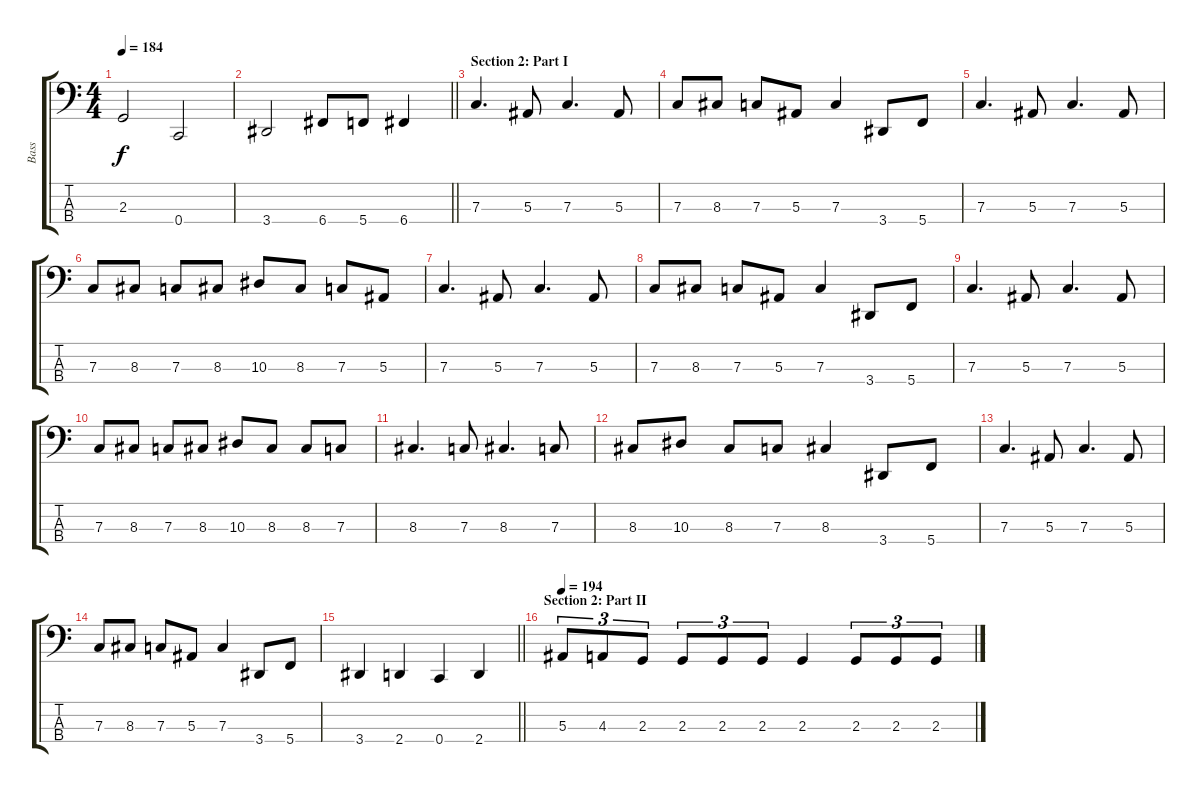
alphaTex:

\track ("Bass" "Bass") {instrument electricbasspick}
\staff {score tabs}
\tuning (Eb2 Bb1 F1 C1) {hide}
\ts (4 4)
\tempo 184
\clef f4
\ks c
2.3.2{dy f} 0.4.2 |
\barLineRight lightlight
3.4.2 6.4.8 5.4.8 6.4.4 |
\section ("" "Section 2: Part I")
7.3.4{d} 5.3.8 7.3.4{d} 5.3.8 |
7.3.8 8.3.8 7.3.8 5.3.8 7.3.4 3.4.8 5.4.8 |
7.3.4{d} 5.3.8 7.3.4{d} 5.3.8 |
7.3.8 8.3.8 7.3.8 8.3.8 10.3.8 8.3.8 7.3.8 5.3.8 |
7.3.4{d} 5.3.8 7.3.4{d} 5.3.8 |
7.3.8 8.3.8 7.3.8 5.3.8 7.3.4 3.4.8 5.4.8 |
7.3.4{d} 5.3.8 7.3.4{d} 5.3.8 |
7.3.8 8.3.8 7.3.8 8.3.8 10.3.8 8.3.8 8.3.8 7.3.8 |
8.3.4{d} 7.3.8 8.3.4{d} 7.3.8 |
8.3.8 10.3.8 8.3.8 7.3.8 8.3.4 3.4.8 5.4.8 |
7.3.4{d} 5.3.8 7.3.4{d} 5.3.8 |
7.3.8 8.3.8 7.3.8 5.3.8 7.3.4 3.4.8 5.4.8 |
\barLineRight lightlight
3.4.4 2.4.4 0.4.4 2.4.4 |
\section ("" "Section 2: Part II")
\tempo 194
5.3.8{tu (3 2)} 4.3.8{tu (3 2)} 2.3.8{tu (3 2)} 2.3.8{tu (3 2)} 2.3.8{tu (3 2)} 2.3.8{tu (3 2)} 2.3.4 2.3.8{tu (3 2)} 2.3.8{tu (3 2)} 2.3.8{tu (3 2)}
